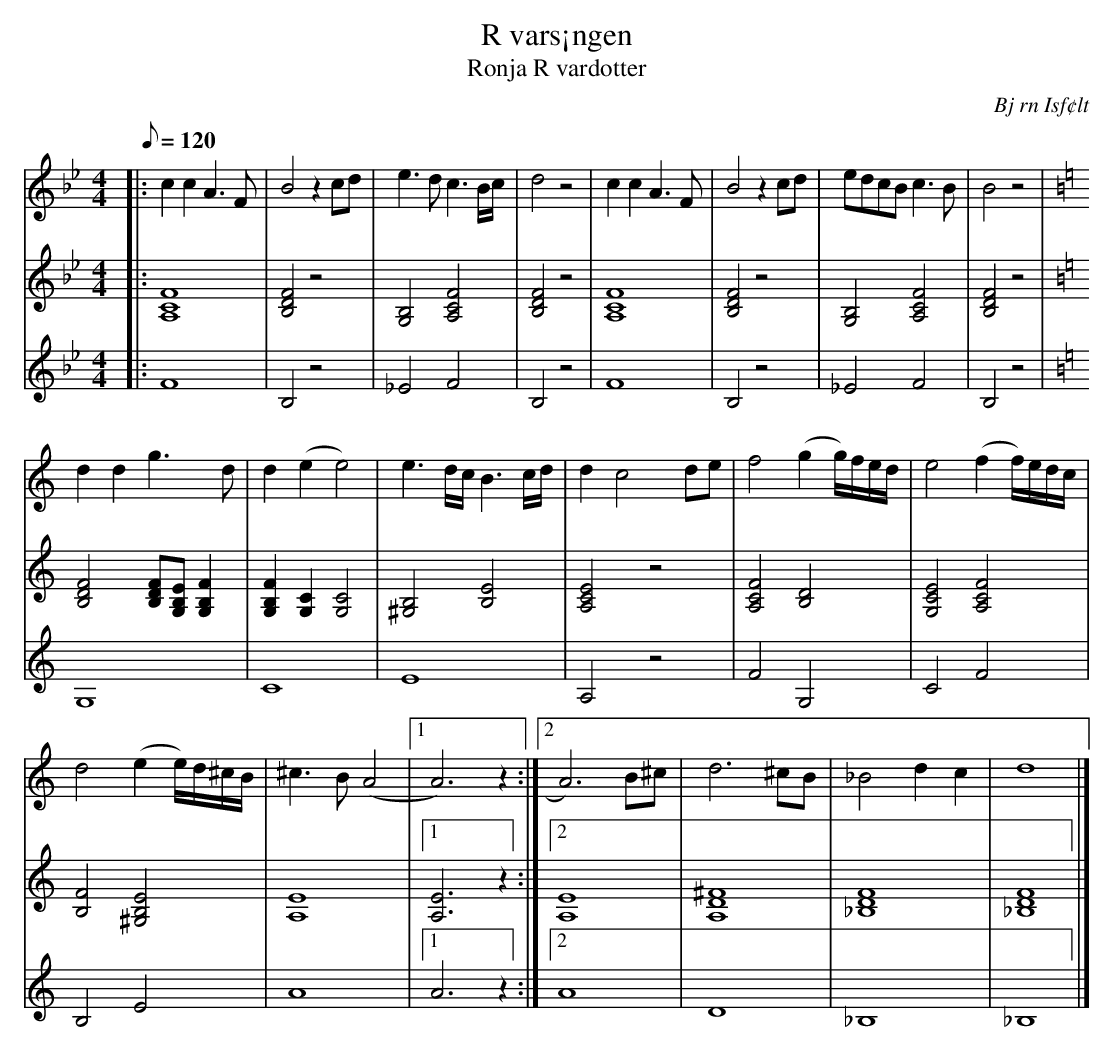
X:1
T: R vars¡ngen
T: Ronja R vardotter
O: Bj rn Isf¢lt
M: 4/4
L: 1/8
K: Bb
Q: 120
V: 1
|: c2c2A2>F2 | B4z2cd | e2>d2 c3B/c/ | d4z4 | c2c2A3F | B4z2cd | edcBc2>B2 | B4z4 |
K: C
d2d2g2>d2 | d2(e2e4) | e3d/c/B3c/d/ | d2c4de | f4(g2g/)f/e/d/ | e4(f2f/)e/d/c/ |
d4(e2e/)d/^c/B/ | ^c3B(A4 |1 A6)z2 :|2 A6)B^c | d6^cB | _B4d2c2 | d8 |]
V: 2
|: [C8F8A,8] | [D4F4B,4] z4 | [G,4B,4][F4A,4C4] | [D4F4B,4]z4 | [C8F8A,8] | [D4F4B,4] z4 | [G,4B,4][C4F4A,4] | [D4F4B,4]z4 |
K: C
[D4F4B,4][DFB,][EG,B,][F2G,2B,2] | [F2G,2B,2][C2G,2][C4G,4] | [^G,4B,4][E4B,4] | [C4E4A,4]z4 | [C4F4A,4][D4B,4] | [C4E4G,4][C4F4A,4] |
[F4B,4][E4^G,4B,4] | [A,8E8] |1 [A,6E6]z2 :|2 [A,8E8] | [D8^F8A,8] | [D8F8_B,8] | [D8F8_B,8] |]
V: 3
|: F8 | B,4z4 | _E4F4 | B,4z4 | F8 | B,4z4 | _E4F4 | B,4z4 |
K: C
G,8 | C8 | E8 | A,4z4 | F4G,4 | C4F4 |
B,4E4 | A8 |1 A6z2 :|2 A8 | D8 | _B,8 | _B,8 |]
